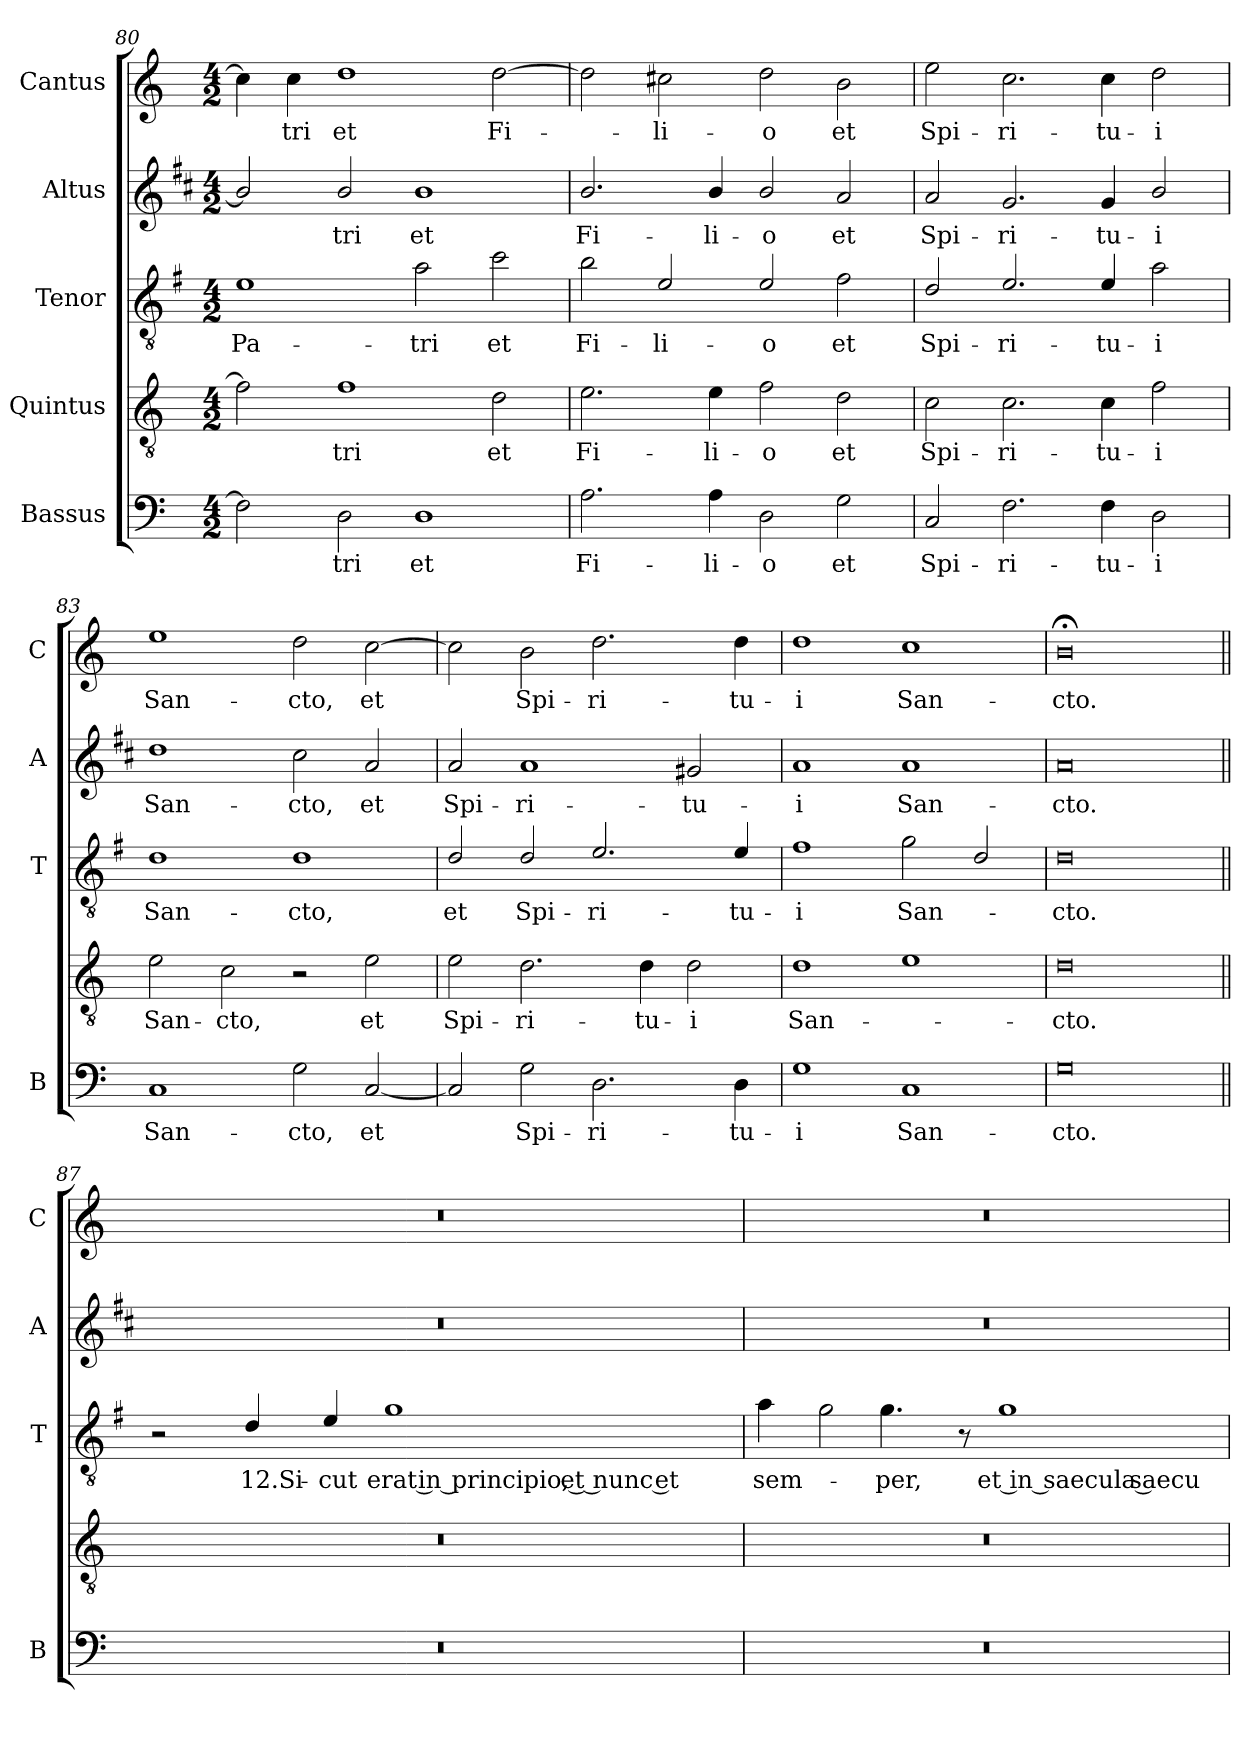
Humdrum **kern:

**kern	**text	**kern	**text	**kern	**text	**kern	**text	**kern	**text
*part5	*part5	*part4	*part4	*part3	*part3	*part2	*part2	*part1	*part1
*staff5	*staff5	*staff4	*staff4	*staff3	*staff3	*staff2	*staff2	*staff1	*staff1
*I"Bassus	*	*I"Quintus	*	*I"Tenor	*	*I"Altus	*	*I"Cantus	*
*I'B	*	*	*	*I'T	*	*I'A	*	*I'C	*
*clefF4	*	*clefGv2	*	*clefGv2	*	*clefG2	*	*clefG2	*
*	*	*	*	*ITrd4c7	*	*ITrd1c2	*	*	*
*k[]	*	*k[]	*	*k[]	*	*k[]	*	*k[]	*
*C:	*	*C:	*	*C:	*	*C:	*	*C:	*
*M4/2	*	*M4/2	*	*M4/2	*	*M4/2	*	*M4/2	*
=80	=80	=80	=80	=80	=80	=80	=80	=80	=80
!	!	!	!	!	!LO:LY:b	!	!	!	!
2F\]	.	2f\]	.	1A	Pa-	2a/]	.	4cc\]	.
!	!	!	!	!	!	!	!	!	!LO:LY:b
.	.	.	.	.	.	.	.	4cc\	-tri
!	!LO:LY:b	!	!LO:LY:b	!	!	!	!LO:LY:b	!	!LO:LY:b
2D\	-tri	1f	-tri	.	.	2a/	-tri	1dd	et
!	!LO:LY:b	!	!	!	!LO:LY:b	!	!LO:LY:b	!	!
1D	et	.	.	2d\	-tri	1a	et	.	.
!	!	!	!LO:LY:b	!	!LO:LY:b	!	!	!	!LO:LY:b
.	.	2d\	et	2f\	et	.	.	[2dd\	Fi-
=81	=81	=81	=81	=81	=81	=81	=81	=81	=81
!	!LO:LY:b	!	!LO:LY:b	!	!LO:LY:b	!	!LO:LY:b	!	!
2.A\	Fi-	2.e\	Fi-	2e\	Fi-	2.a/	Fi-	2dd\]	.
!	!	!	!	!	!LO:LY:b	!	!	!	!LO:LY:b
.	.	.	.	2A/	-li-	.	.	2cc#X\	-li-
!	!LO:LY:b	!	!LO:LY:b	!	!	!	!LO:LY:b	!	!
4A\	-li-	4e\	-li-	.	.	4a/	-li-	.	.
!	!LO:LY:b	!	!LO:LY:b	!	!LO:LY:b	!	!LO:LY:b	!	!LO:LY:b
2D\	-o	2f\	-o	2A/	-o	2a/	-o	2dd\	-o
!	!LO:LY:b	!	!LO:LY:b	!	!LO:LY:b	!	!LO:LY:b	!	!LO:LY:b
2G\	et	2d\	et	2B\	et	2g/	et	2b\	et
=82	=82	=82	=82	=82	=82	=82	=82	=82	=82
!	!LO:LY:b	!	!LO:LY:b	!	!LO:LY:b	!	!LO:LY:b	!	!LO:LY:b
2C/	Spi-	2c\	Spi-	2G/	Spi-	2g/	Spi-	2ee\	Spi-
!	!LO:LY:b	!	!LO:LY:b	!	!LO:LY:b	!	!LO:LY:b	!	!LO:LY:b
2.F\	-ri-	2.c\	-ri-	2.A/	-ri-	2.f/	-ri-	2.cc\	-ri-
!	!LO:LY:b	!	!LO:LY:b	!	!LO:LY:b	!	!LO:LY:b	!	!LO:LY:b
4F\	-tu-	4c\	-tu-	4A/	-tu-	4f/	-tu-	4cc\	-tu-
!	!LO:LY:b	!	!LO:LY:b	!	!LO:LY:b	!	!LO:LY:b	!	!LO:LY:b
2D\	-i	2f\	-i	2d\	-i	2a/	-i	2dd\	-i
=83	=83	=83	=83	=83	=83	=83	=83	=83	=83
!	!LO:LY:b	!	!LO:LY:b	!	!LO:LY:b	!	!LO:LY:b	!	!LO:LY:b
1C	San-	2e\	San-	1G	San-	1cc	San-	1ee	San-
!	!	!	!LO:LY:b	!	!	!	!	!	!
.	.	2c\	-cto,	.	.	.	.	.	.
!	!LO:LY:b	!	!	!	!LO:LY:b	!	!LO:LY:b	!	!LO:LY:b
2G\	-cto,	2r	.	1G	-cto,	2b\	-cto,	2dd\	-cto,
!	!LO:LY:b	!	!LO:LY:b	!	!	!	!LO:LY:b	!	!LO:LY:b
[2C/	et	2e\	et	.	.	2g/	et	[2cc\	et
=84	=84	=84	=84	=84	=84	=84	=84	=84	=84
!	!	!	!LO:LY:b	!	!LO:LY:b	!	!LO:LY:b	!	!
2C/]	.	2e\	Spi-	2G/	et	2g/	Spi-	2cc\]	.
!	!LO:LY:b	!	!LO:LY:b	!	!LO:LY:b	!	!LO:LY:b	!	!LO:LY:b
2G\	Spi-	2.d\	-ri-	2G/	Spi-	1g	-ri-	2b\	Spi-
!	!LO:LY:b	!	!	!	!LO:LY:b	!	!	!	!LO:LY:b
2.D\	-ri-	.	.	2.A/	-ri-	.	.	2.dd\	-ri-
!	!	!	!LO:LY:b	!	!	!	!	!	!
.	.	4d\	-tu-	.	.	.	.	.	.
!	!	!	!LO:LY:b	!	!	!	!LO:LY:b	!	!
.	.	2d\	-i	.	.	2f#X/	-tu-	.	.
!	!LO:LY:b	!	!	!	!LO:LY:b	!	!	!	!LO:LY:b
4D\	-tu-	.	.	4A/	-tu-	.	.	4dd\	-tu-
=85	=85	=85	=85	=85	=85	=85	=85	=85	=85
!	!LO:LY:b	!	!LO:LY:b	!	!LO:LY:b	!	!LO:LY:b	!	!LO:LY:b
1G	-i	1d	San-	1B	-i	1g	-i	1dd	-i
!	!LO:LY:b	!	!	!	!LO:LY:b	!	!LO:LY:b	!	!LO:LY:b
1C	San-	1e	.	2c\	San-	1g	San-	1cc	San-
.	.	.	.	2G/	.	.	.	.	.
=86	=86	=86	=86	=86	=86	=86	=86	=86	=86
!	!LO:LY:b	!	!LO:LY:b	!	!LO:LY:b	!	!LO:LY:b	!	!LO:LY:b
0G	-cto.	0d	-cto.	0G	-cto.	0g	-cto.	0b;<	-cto.
!!LO:LB:g=z
=87||	=87||	=87||	=87||	=87||	=87||	=87||	=87||	=87||	=87||
0r	.	0r	.	2r	.	0r	.	0r	.
!	!	!	!	!	!LO:LY:b	!	!	!	!
.	.	.	.	4G/	12.Si-	.	.	.	.
!	!	!	!	!	!LO:LY:b	!	!	!	!
.	.	.	.	4A/	-cut	.	.	.	.
!	!	!	!	!	!LO:LY:b	!	!	!	!
.	.	.	.	1c	erat in principio, et nunc et	.	.	.	.
=88	=88	=88	=88	=88	=88	=88	=88	=88	=88
!	!	!	!	!	!LO:LY:b	!	!	!	!
0r	.	0r	.	4d\	sem-	0r	.	0r	.
!	!	!	!	!LO:N:head=open	!	!	!	!	!
.	.	.	.	4c\	.	.	.	.	.
!	!	!	!	!	!LO:LY:b	!	!	!	!
.	.	.	.	4.c\	-per,	.	.	.	.
.	.	.	.	8r	.	.	.	.	.
!	!	!	!	!	!LO:LY:b	!	!	!	!
.	.	.	.	1c	et in saecula saecu-	.	.	.	.
=	=	=	=	=	=	=	=	=	=
*-	*-	*-	*-	*-	*-	*-	*-	*-	*-
